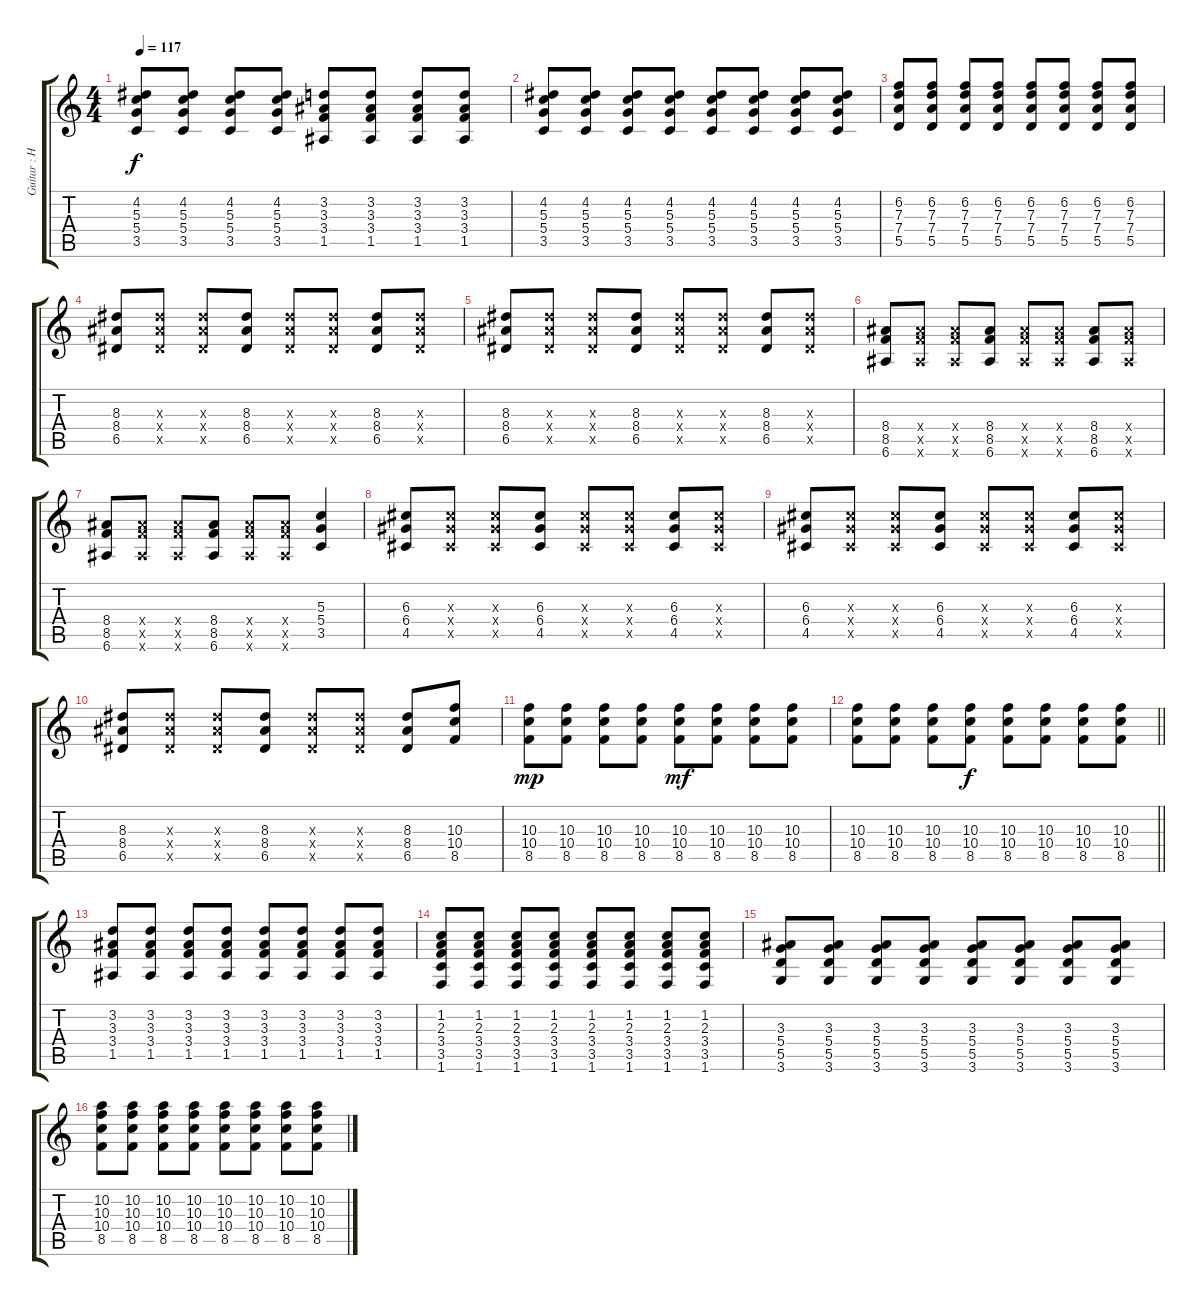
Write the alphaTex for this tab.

\track ("Guitar : Hirasawa Yui - Chan" "Guitar : H") {instrument overdrivenguitar}
\staff {score tabs}
\tuning (E4 B3 G3 D3 A2 E2) {hide}
\ts (4 4)
\tempo 117
\clef g2
\ks c
(4.2{t} 5.3{t} 5.4{t} 3.5{t}).8{dy f} (4.2 5.3 5.4 3.5).8 (4.2 5.3 5.4 3.5).8 (4.2 5.3 5.4 3.5).8 (3.2 3.3 3.4 1.5).8 (3.2 3.3 3.4 1.5).8 (3.2 3.3 3.4 1.5).8 (3.2 3.3 3.4 1.5).8 |
(4.2 5.3 5.4 3.5).8 (4.2 5.3 5.4 3.5).8 (4.2 5.3 5.4 3.5).8 (4.2 5.3 5.4 3.5).8 (4.2 5.3 5.4 3.5).8 (4.2 5.3 5.4 3.5).8 (4.2 5.3 5.4 3.5).8 (4.2 5.3 5.4 3.5).8 |
(6.2 7.3 7.4 5.5).8 (6.2 7.3 7.4 5.5).8 (6.2 7.3 7.4 5.5).8 (6.2 7.3 7.4 5.5).8 (6.2 7.3 7.4 5.5).8 (6.2 7.3 7.4 5.5).8 (6.2 7.3 7.4 5.5).8 (6.2 7.3 7.4 5.5).8 |
(8.3 8.4 6.5).8 (8.3{x} 8.4{x} 6.5{x}).8 (8.3{x} 8.4{x} 6.5{x}).8 (8.3 8.4 6.5).8 (8.3{x} 8.4{x} 6.5{x}).8 (8.3{x} 8.4{x} 6.5{x}).8 (8.3 8.4 6.5).8 (8.3{x} 8.4{x} 6.5{x}).8 |
(8.3 8.4 6.5).8 (8.3{x} 8.4{x} 6.5{x}).8 (8.3{x} 8.4{x} 6.5{x}).8 (8.3 8.4 6.5).8 (8.3{x} 8.4{x} 6.5{x}).8 (8.3{x} 8.4{x} 6.5{x}).8 (8.3 8.4 6.5).8 (8.3{x} 8.4{x} 6.5{x}).8 |
(8.4 8.5 6.6).8 (8.4{x} 8.5{x} 6.6{x}).8 (8.4{x} 8.5{x} 6.6{x}).8 (8.4 8.5 6.6).8 (8.4{x} 8.5{x} 6.6{x}).8 (8.4{x} 8.5{x} 6.6{x}).8 (8.4 8.5 6.6).8 (8.4{x} 8.5{x} 6.6{x}).8 |
(8.4 8.5 6.6).8 (8.4{x} 8.5{x} 6.6{x}).8 (8.4{x} 8.5{x} 6.6{x}).8 (8.4 8.5 6.6).8 (8.4{x} 8.5{x} 6.6{x}).8 (8.4{x} 8.5{x} 6.6{x}).8 (5.3 5.4 3.5).4 |
(6.3 6.4 4.5).8 (6.3{x} 6.4{x} 4.5{x}).8 (6.3{x} 6.4{x} 4.5{x}).8 (6.3 6.4 4.5).8 (6.3{x} 6.4{x} 4.5{x}).8 (6.3{x} 6.4{x} 4.5{x}).8 (6.3 6.4 4.5).8 (6.3{x} 6.4{x} 4.5{x}).8 |
(6.3 6.4 4.5).8 (6.3{x} 6.4{x} 4.5{x}).8 (6.3{x} 6.4{x} 4.5{x}).8 (6.3 6.4 4.5).8 (6.3{x} 6.4{x} 4.5{x}).8 (6.3{x} 6.4{x} 4.5{x}).8 (6.3 6.4 4.5).8 (6.3{x} 6.4{x} 4.5{x}).8 |
(8.3 8.4 6.5).8 (8.3{x} 8.4{x} 6.5{x}).8 (8.3{x} 8.4{x} 6.5{x}).8 (8.3 8.4 6.5).8 (8.3{x} 8.4{x} 6.5{x}).8 (8.3{x} 8.4{x} 6.5{x}).8 (8.3 8.4 6.5).8 (10.3 10.4 8.5).8 |
(10.3 10.4 8.5).8{dy mp} (10.3 10.4 8.5).8 (10.3 10.4 8.5).8 (10.3 10.4 8.5).8 (10.3 10.4 8.5).8{dy mf} (10.3 10.4 8.5).8 (10.3 10.4 8.5).8 (10.3 10.4 8.5).8 |
\barLineRight lightlight
(10.3 10.4 8.5).8 (10.3 10.4 8.5).8 (10.3 10.4 8.5).8 (10.3 10.4 8.5).8{dy f} (10.3 10.4 8.5).8 (10.3 10.4 8.5).8 (10.3 10.4 8.5).8 (10.3 10.4 8.5).8 |
(3.2 3.3 3.4 1.5).8 (3.2 3.3 3.4 1.5).8 (3.2 3.3 3.4 1.5).8 (3.2 3.3 3.4 1.5).8 (3.2 3.3 3.4 1.5).8 (3.2 3.3 3.4 1.5).8 (3.2 3.3 3.4 1.5).8 (3.2 3.3 3.4 1.5).8 |
(1.2 2.3 3.4 3.5 1.6).8 (1.2 2.3 3.4 3.5 1.6).8 (1.2 2.3 3.4 3.5 1.6).8 (1.2 2.3 3.4 3.5 1.6).8 (1.2 2.3 3.4 3.5 1.6).8 (1.2 2.3 3.4 3.5 1.6).8 (1.2 2.3 3.4 3.5 1.6).8 (1.2 2.3 3.4 3.5 1.6).8 |
(3.3 5.4 5.5 3.6).8 (3.3 5.4 5.5 3.6).8 (3.3 5.4 5.5 3.6).8 (3.3 5.4 5.5 3.6).8 (3.3 5.4 5.5 3.6).8 (3.3 5.4 5.5 3.6).8 (3.3 5.4 5.5 3.6).8 (3.3 5.4 5.5 3.6).8 |
(10.2 10.3 10.4 8.5).8 (10.2 10.3 10.4 8.5).8 (10.2 10.3 10.4 8.5).8 (10.2 10.3 10.4 8.5).8 (10.2 10.3 10.4 8.5).8 (10.2 10.3 10.4 8.5).8 (10.2 10.3 10.4 8.5).8 (10.2 10.3 10.4 8.5).8
